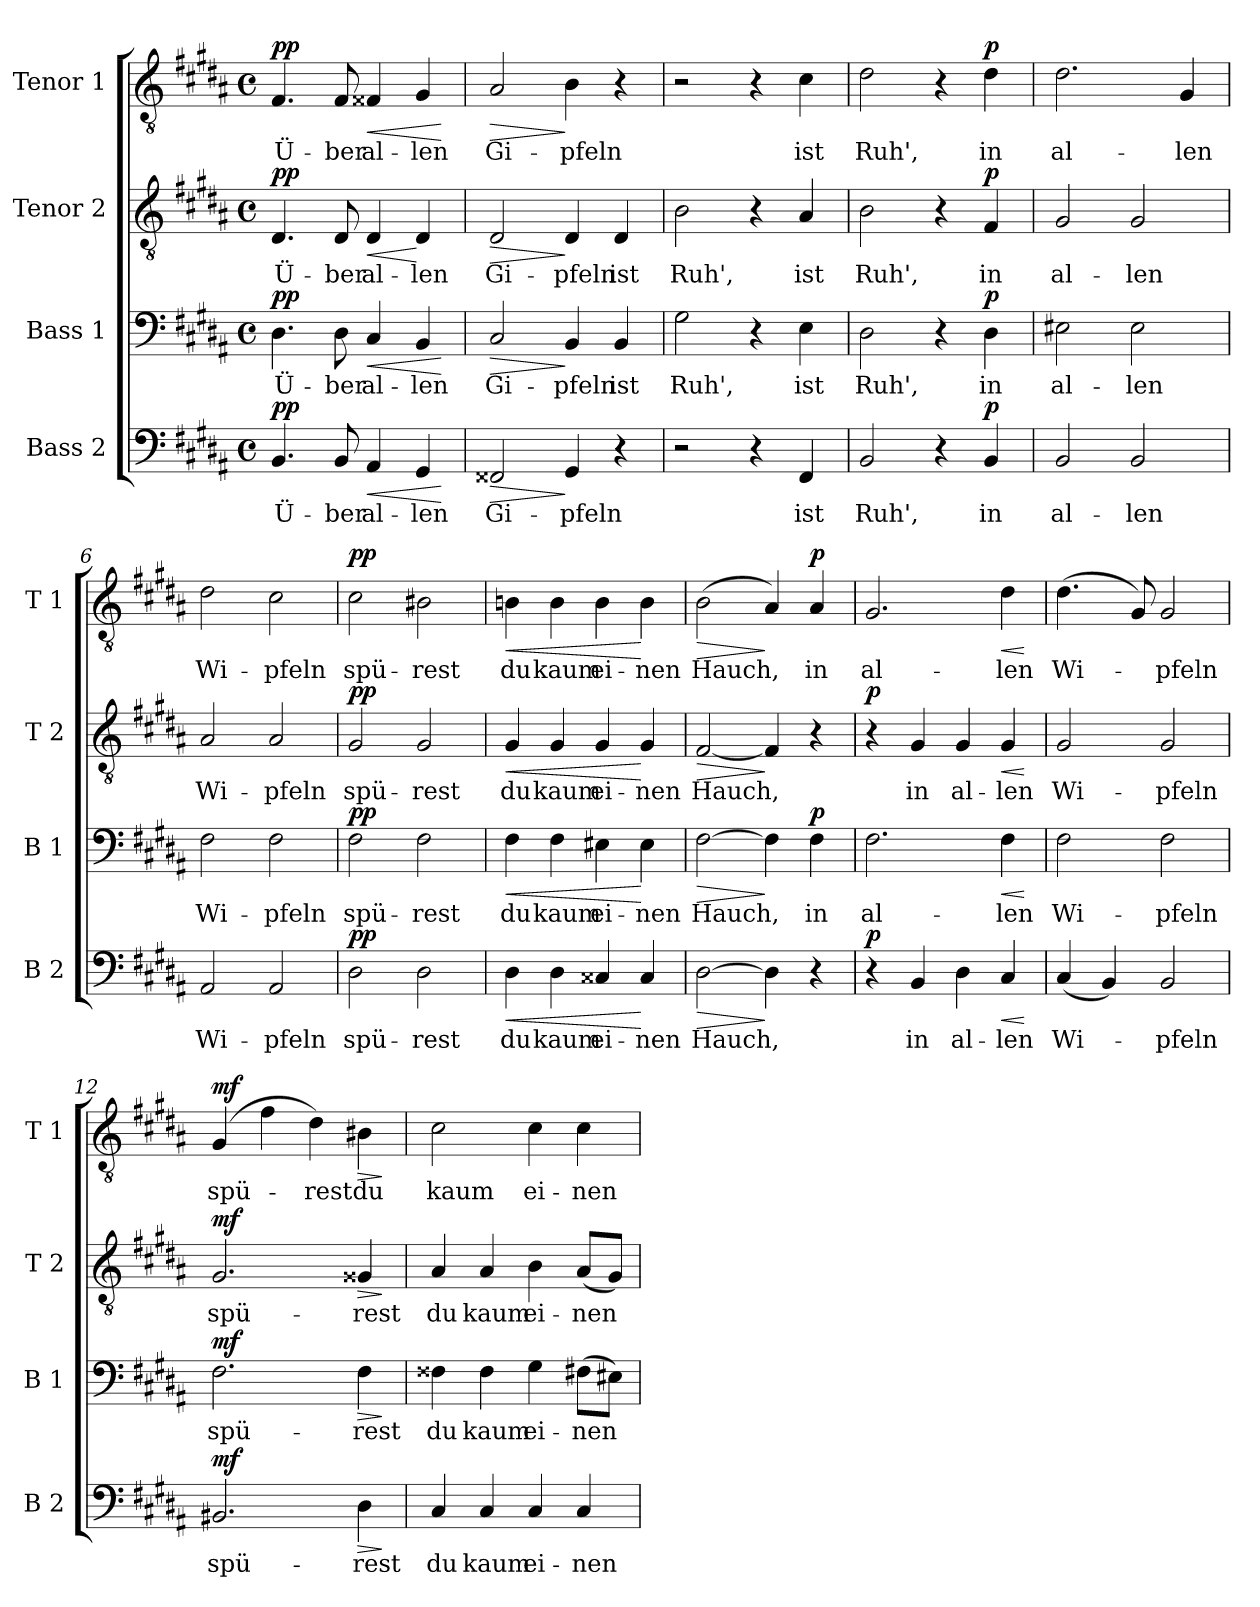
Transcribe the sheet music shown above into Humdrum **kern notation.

**kern	**text	**dynam	**kern	**text	**dynam	**kern	**text	**dynam	**kern	**text	**dynam
*part4	*part4	*part4	*part3	*part3	*part3	*part2	*part2	*part2	*part1	*part1	*part1
*staff4	*staff4	*staff4	*staff3	*staff3	*staff3	*staff2	*staff2	*staff2	*staff1	*staff1	*staff1
*I"Bass 2	*	*	*I"Bass 1	*	*	*I"Tenor 2	*	*	*I"Tenor 1	*	*
*I'B 2	*	*	*I'B 1	*	*	*I'T 2	*	*	*I'T 1	*	*
*clefF4	*	*	*clefF4	*	*	*clefGv2	*	*	*clefGv2	*	*
*k[f#c#g#d#a#]	*	*	*k[f#c#g#d#a#]	*	*	*k[f#c#g#d#a#]	*	*	*k[f#c#g#d#a#]	*	*
*B:	*	*	*B:	*	*	*B:	*	*	*B:	*	*
*M4/4	*	*	*M4/4	*	*	*M4/4	*	*	*M4/4	*	*
*met(c)	*	*	*met(c)	*	*	*met(c)	*	*	*met(c)	*	*
=1	=1	=1	=1	=1	=1	=1	=1	=1	=1	=1	=1
!	!LO:LY:b	!LO:DY:a	!	!LO:LY:b	!LO:DY:a	!	!LO:LY:b	!LO:DY:a	!	!LO:LY:b	!LO:DY:a
4.BB/	Ü-	pp	4.D#\	Ü-	pp	4.D#/	Ü-	pp	4.F#/	Ü-	pp
!	!LO:LY:b	!	!	!LO:LY:b	!	!	!LO:LY:b	!	!	!LO:LY:b	!
8BB/	-ber	.	8D#\	-ber	.	8D#/	-ber	.	8F#/	-ber	.
!	!LO:LY:b	!LO:HP:b	!	!LO:LY:b	!LO:HP:b	!	!LO:LY:b	!LO:HP:b	!	!LO:LY:b	!LO:HP:b
4AA#/	al-	<	4C#/	al-	<	4D#/	al-	<	4F##X/	al-	<
!	!LO:LY:b	!	!	!LO:LY:b	!	!	!LO:LY:b	!	!	!LO:LY:b	!
4GG#/	-len	.	4BB/	-len	.	4D#/	-len	[	4G#/	-len	.
.	.	[	.	.	[	.	.	.	.	.	[
=2	=2	=2	=2	=2	=2	=2	=2	=2	=2	=2	=2
!	!LO:LY:b	!LO:HP:b	!	!LO:LY:b	!LO:HP:b	!	!LO:LY:b	!LO:HP:b	!	!LO:LY:b	!LO:HP:b
2FF##X/	Gi-	>	2C#/	Gi-	>	2D#/	Gi-	>	2A#/	Gi-	>
!	!LO:LY:b	!	!	!LO:LY:b	!	!	!LO:LY:b	!	!	!LO:LY:b	!
4GG#/	-pfeln	]	4BB/	-pfeln	]	4D#/	-pfeln	]	4B\	-pfeln	]
!	!	!	!	!LO:LY:b	!	!	!LO:LY:b	!	!	!	!
4r	.	.	4BB/	ist	.	4D#/	ist	.	4r	.	.
=3	=3	=3	=3	=3	=3	=3	=3	=3	=3	=3	=3
!	!	!	!	!LO:LY:b	!	!	!LO:LY:b	!	!	!	!
2r	.	.	2G#\	Ruh',	.	2B\	Ruh',	.	2r	.	.
4r	.	.	4r	.	.	4r	.	.	4r	.	.
!	!LO:LY:b	!	!	!LO:LY:b	!	!	!LO:LY:b	!	!	!LO:LY:b	!
4FF#i/	ist	.	4E\	ist	.	4A#/	ist	.	4c#\	ist	.
=4	=4	=4	=4	=4	=4	=4	=4	=4	=4	=4	=4
!	!LO:LY:b	!	!	!LO:LY:b	!	!	!LO:LY:b	!	!	!LO:LY:b	!
2BB/	Ruh',	.	2D#\	Ruh',	.	2B\	Ruh',	.	2d#\	Ruh',	.
4r	.	.	4r	.	.	4r	.	.	4r	.	.
!	!LO:LY:b	!LO:DY:a	!	!LO:LY:b	!LO:DY:a	!	!LO:LY:b	!LO:DY:a	!	!LO:LY:b	!LO:DY:a
4BB/	in	p	4D#\	in	p	4F#/	in	p	4d#\	in	p
=5	=5	=5	=5	=5	=5	=5	=5	=5	=5	=5	=5
!	!LO:LY:b	!	!	!LO:LY:b	!	!	!LO:LY:b	!	!	!LO:LY:b	!
2BB/	al-	.	2E#X\	al-	.	2G#/	al-	.	2.d#\	al-	.
!	!LO:LY:b	!	!	!LO:LY:b	!	!	!LO:LY:b	!	!	!	!
2BB/	-len	.	2E#\	-len	.	2G#/	-len	.	.	.	.
!	!	!	!	!	!	!	!	!	!	!LO:LY:b	!
.	.	.	.	.	.	.	.	.	4G#/	-len	.
!!LO:PB:g=z
=6	=6	=6	=6	=6	=6	=6	=6	=6	=6	=6	=6
!	!LO:LY:b	!	!	!LO:LY:b	!	!	!LO:LY:b	!	!	!LO:LY:b	!
2AA#/	Wi-	.	2F#\	Wi-	.	2A#/	Wi-	.	2d#\	Wi-	.
!	!LO:LY:b	!	!	!LO:LY:b	!	!	!LO:LY:b	!	!	!LO:LY:b	!
2AA#/	-pfeln	.	2F#\	-pfeln	.	2A#/	-pfeln	.	2c#\	-pfeln	.
=7	=7	=7	=7	=7	=7	=7	=7	=7	=7	=7	=7
!	!LO:LY:b	!LO:DY:a	!	!LO:LY:b	!LO:DY:a	!	!LO:LY:b	!LO:DY:a	!	!LO:LY:b	!LO:DY:a
2D#\	spü-	pp	2F#\	spü-	pp	2G#/	spü-	pp	2c#\	spü-	pp
!	!LO:LY:b	!	!	!LO:LY:b	!	!	!LO:LY:b	!	!	!LO:LY:b	!
2D#\	-rest	.	2F#\	-rest	.	2G#/	-rest	.	2B#X\	-rest	.
=8	=8	=8	=8	=8	=8	=8	=8	=8	=8	=8	=8
!	!LO:LY:b	!LO:HP:b	!	!LO:LY:b	!LO:HP:b	!	!LO:LY:b	!LO:HP:b	!	!LO:LY:b	!LO:HP:b
4D#\	du	<	4F#\	du	<	4G#/	du	<	4Bni\	du	<
!	!LO:LY:b	!	!	!LO:LY:b	!	!	!LO:LY:b	!	!	!LO:LY:b	!
4D#\	kaum	.	4F#\	kaum	.	4G#/	kaum	.	4B\	kaum	.
!	!LO:LY:b	!	!	!LO:LY:b	!	!	!LO:LY:b	!	!	!LO:LY:b	!
4C##X/	ei-	.	4E#X\	ei-	.	4G#/	ei-	.	4B\	ei-	.
!	!LO:LY:b	!	!	!LO:LY:b	!	!	!LO:LY:b	!	!	!LO:LY:b	!
4C##/	-nen	[	4E#\	-nen	[	4G#/	-nen	[	4B\	-nen	[
=9	=9	=9	=9	=9	=9	=9	=9	=9	=9	=9	=9
!	!LO:LY:b	!LO:HP:b	!	!LO:LY:b	!LO:HP:b	!	!LO:LY:b	!LO:HP:b	!	!LO:LY:b	!LO:HP:b
[2D#\	Hauch,	>	[2F#\	Hauch,	>	[2F#/	Hauch,	>	(>2B\	Hauch,	>
4D#\]	.	]	4F#\]	.	]	4F#/]	.	]	4A#/)	.	]
!	!	!	!	!LO:LY:b	!LO:DY:a	!	!	!	!	!LO:LY:b	!LO:DY:a
4r	.	.	4F#\	in	p	4r	.	.	4A#/	in	p
=10	=10	=10	=10	=10	=10	=10	=10	=10	=10	=10	=10
!	!	!LO:DY:a	!	!LO:LY:b	!	!	!	!LO:DY:a	!	!LO:LY:b	!
4r	.	p	2.F#\	al-	.	4r	.	p	2.G#/	al-	.
!	!LO:LY:b	!	!	!	!	!	!LO:LY:b	!	!	!	!
4BB/	in	.	.	.	.	4G#/	in	.	.	.	.
!	!LO:LY:b	!	!	!	!	!	!LO:LY:b	!	!	!	!
4D#\	al-	.	.	.	.	4G#/	al-	.	.	.	.
!	!LO:LY:b	!LO:HP:b	!	!LO:LY:b	!LO:HP:b	!	!LO:LY:b	!LO:HP:b	!	!LO:LY:b	!LO:HP:b
4C#/	-len	<	4F#\	-len	<	4G#/	-len	<	4d#\	-len	<
.	.	[	.	.	[	.	.	[	.	.	[
=11	=11	=11	=11	=11	=11	=11	=11	=11	=11	=11	=11
!	!LO:LY:b	!	!	!LO:LY:b	!	!	!LO:LY:b	!	!	!LO:LY:b	!
(<4C#/	Wi-	.	2F#\	Wi-	.	2G#/	Wi-	.	(>4.d#\	Wi-	.
4BB/)	.	.	.	.	.	.	.	.	.	.	.
.	.	.	.	.	.	.	.	.	8G#/)	.	.
!	!LO:LY:b	!	!	!LO:LY:b	!	!	!LO:LY:b	!	!	!LO:LY:b	!
2BB/	-pfeln	.	2F#\	-pfeln	.	2G#/	-pfeln	.	2G#/	-pfeln	.
!!LO:LB:g=z
=12	=12	=12	=12	=12	=12	=12	=12	=12	=12	=12	=12
!	!LO:LY:b	!LO:DY:a	!	!LO:LY:b	!LO:DY:a	!	!LO:LY:b	!LO:DY:a	!	!LO:LY:b	!LO:DY:a
2.BB#X/	spü-	mf	2.F#\	spü-	mf	2.G#/	spü-	mf	(>4G#/	spü-	mf
.	.	.	.	.	.	.	.	.	4f#\	.	.
!	!	!	!	!	!	!	!	!	!	!LO:LY:b	!
.	.	.	.	.	.	.	.	.	4d#\)	-rest	.
!	!LO:LY:b	!LO:HP:b	!	!LO:LY:b	!LO:HP:b	!	!LO:LY:b	!LO:HP:b	!	!LO:LY:b	!LO:HP:b
4D#\	-rest	>	4F#\	-rest	>	4G##X/	-rest	>	4B#X\	du	>
.	.	]	.	.	]	.	.	]	.	.	]
=13	=13	=13	=13	=13	=13	=13	=13	=13	=13	=13	=13
!	!LO:LY:b	!	!	!LO:LY:b	!	!	!LO:LY:b	!	!	!LO:LY:b	!
4C#/	du	.	4F##X\	du	.	4A#/	du	.	2c#\	kaum	.
!	!LO:LY:b	!	!	!LO:LY:b	!	!	!LO:LY:b	!	!	!	!
4C#/	kaum	.	4F##\	kaum	.	4A#/	kaum	.	.	.	.
!	!LO:LY:b	!	!	!LO:LY:b	!	!	!LO:LY:b	!	!	!LO:LY:b	!
4C#/	ei-	.	4G#\	ei-	.	4B\	ei-	.	4c#\	ei-	.
!	!LO:LY:b	!	!	!LO:LY:b	!	!	!LO:LY:b	!	!	!LO:LY:b	!
4C#/	-nen	.	(>8F#X\L	-nen	.	(<8A#/L	-nen	.	4c#\	-nen	.
.	.	.	8E#X\J)	.	.	8G#/J)	.	.	.	.	.
=	=	=	=	=	=	=	=	=	=	=	=
*-	*-	*-	*-	*-	*-	*-	*-	*-	*-	*-	*-
